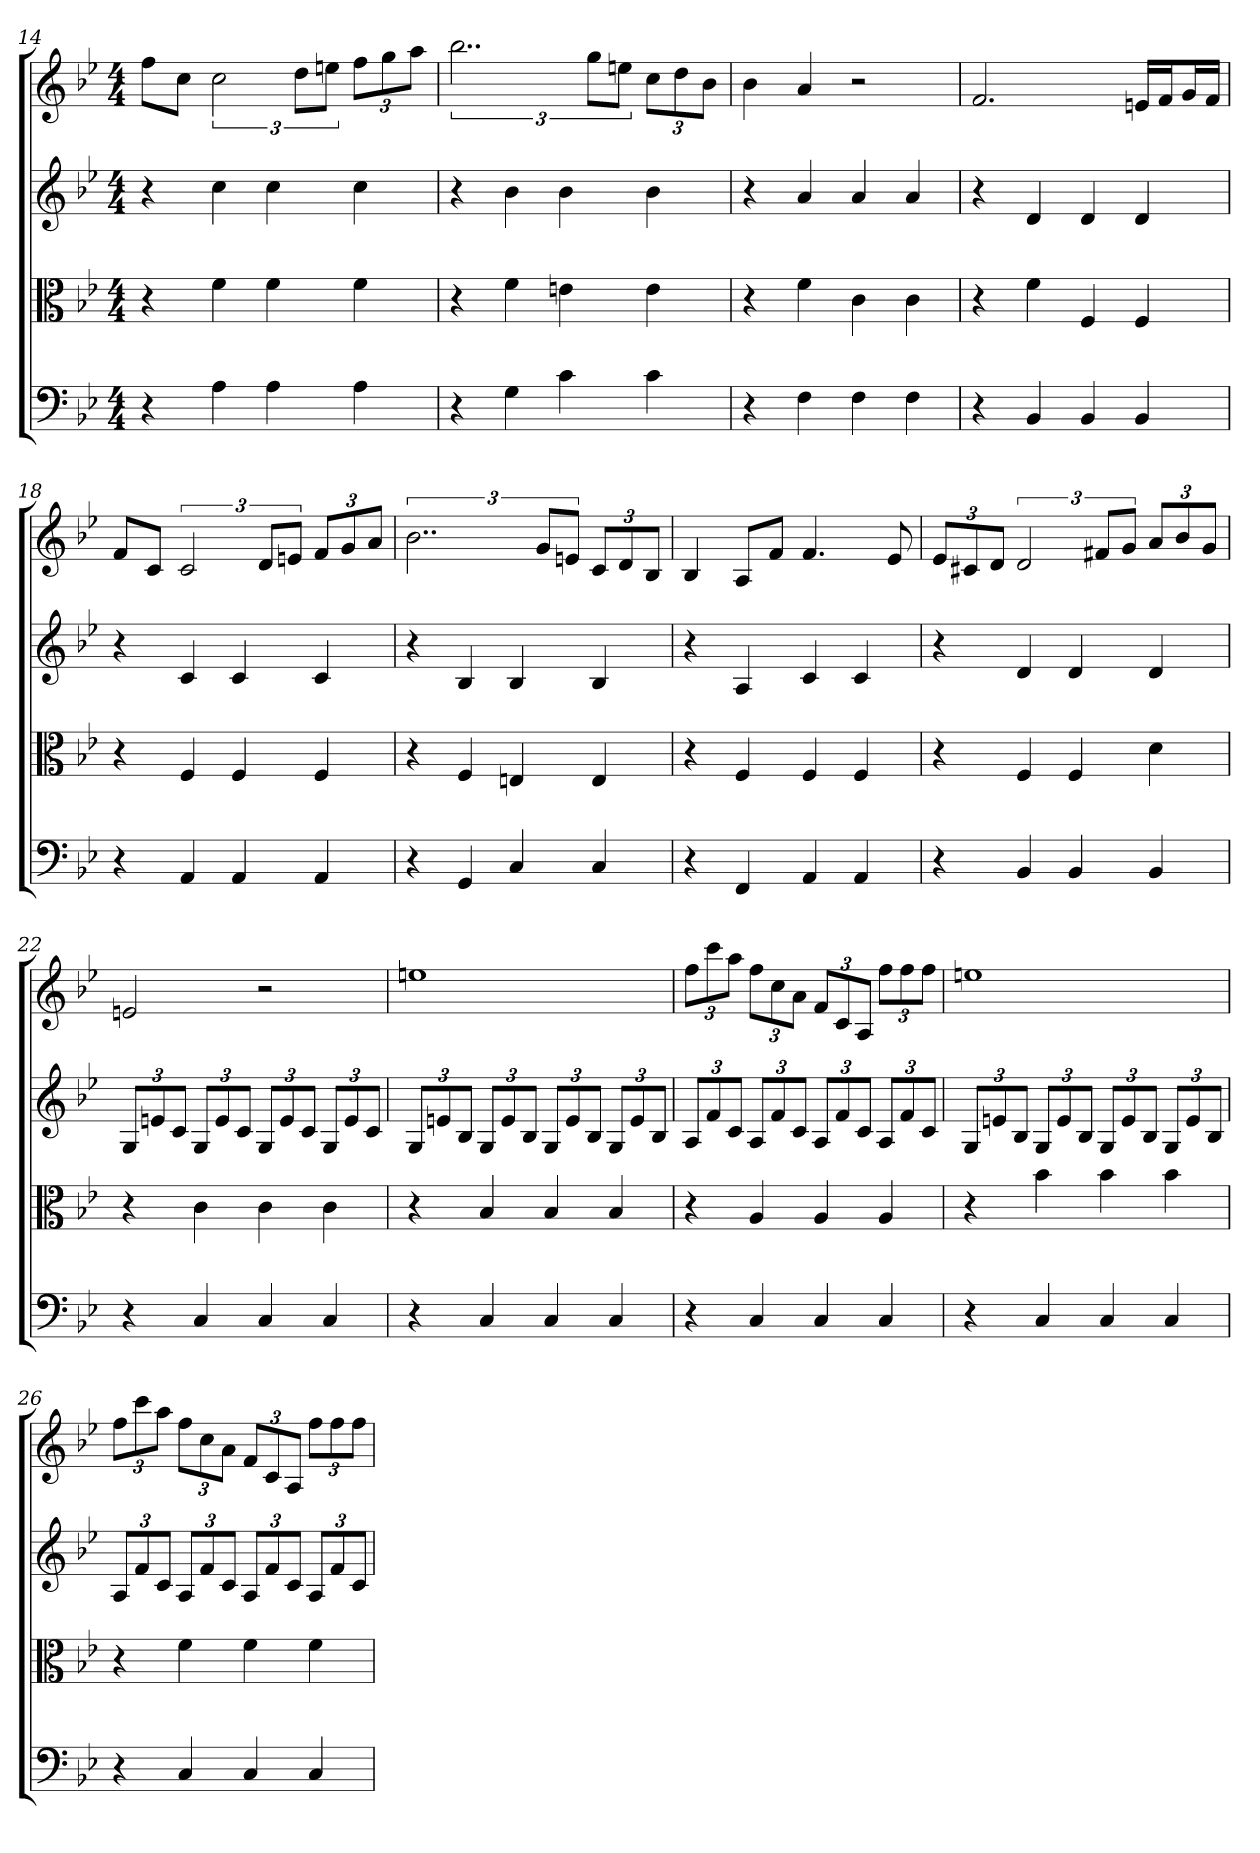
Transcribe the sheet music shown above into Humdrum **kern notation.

**kern	**kern	**kern	**kern
*part4	*part3	*part2	*part1
*staff4	*staff3	*staff2	*staff1
*clefF4	*clefC3	*	*
*k[b-e-]	*k[b-e-]	*k[b-e-]	*k[b-e-]
*B-:	*B-:	*B-:	*B-:
*M4/4	*M4/4	*M4/4	*M4/4
=14	=14	=14	=14
4r	4r	4r	8ffL
.	.	.	8ccJ
4A	4f	4cc	3cc
4A	4f	4cc	.
.	.	.	12ddL
.	.	.	12eenJ
4A	4f	4cc	12ffL
.	.	.	12gg
.	.	.	12aaJ
=15	=15	=15	=15
4r	4r	4r	3..bb-
4G	4f	4b-	.
4c	4en	4b-	.
.	.	.	12ggL
.	.	.	12eenJ
4c	4e	4b-	12ccL
.	.	.	12dd
.	.	.	12b-J
=16	=16	=16	=16
4r	4r	4r	4b-
4F	4f	4a	4a
4F	4c	4a	2r
4F	4c	4a	.
=17	=17	=17	=17
4r	4r	4r	2.f
4BB-	4f	4d	.
4BB-	4F	4d	.
4BB-	4F	4d	16enLL
.	.	.	16fJ
.	.	.	16gL
.	.	.	16fJJ
=18	=18	=18	=18
4r	4r	4r	8fL
.	.	.	8cJ
4AA	4F	4c	3c
4AA	4F	4c	.
.	.	.	12dL
.	.	.	12enJ
4AA	4F	4c	12fL
.	.	.	12g
.	.	.	12aJ
=19	=19	=19	=19
4r	4r	4r	3..b-
4GG	4F	4B-	.
4C	4En	4B-	.
.	.	.	12gL
.	.	.	12enJ
4C	4E	4B-	12cL
.	.	.	12d
.	.	.	12B-J
=20	=20	=20	=20
4r	4r	4r	4B-
4FF	4F	4A	8AL
.	.	.	8fJ
4AA	4F	4c	4.f
4AA	4F	4c	.
.	.	.	8e-
=21	=21	=21	=21
4r	4r	4r	12e-L
.	.	.	12c#X
.	.	.	12dJ
4BB-	4F	4d	3d
4BB-	4F	4d	.
.	.	.	12f#XL
.	.	.	12gJ
4BB-	4d	4d	12aL
.	.	.	12b-
.	.	.	12gJ
=22	=22	=22	=22
4r	4r	12GL	2en
.	.	12en	.
.	.	12cJ	.
4C	4c	12GL	.
.	.	12e	.
.	.	12cJ	.
4C	4c	12GL	2r
.	.	12e	.
.	.	12cJ	.
4C	4c	12GL	.
.	.	12e	.
.	.	12cJ	.
=23	=23	=23	=23
4r	4r	12GL	1een
.	.	12en	.
.	.	12B-J	.
4C	4B-	12GL	.
.	.	12e	.
.	.	12B-J	.
4C	4B-	12GL	.
.	.	12e	.
.	.	12B-J	.
4C	4B-	12GL	.
.	.	12e	.
.	.	12B-J	.
=24	=24	=24	=24
4r	4r	12AL	12ffL
.	.	12f	12ccc
.	.	12cJ	12aaJ
4C	4A	12AL	12ffL
.	.	12f	12cc
.	.	12cJ	12aJ
4C	4A	12AL	12fL
.	.	12f	12c
.	.	12cJ	12AJ
4C	4A	12AL	12ffL
.	.	12f	12ff
.	.	12cJ	12ffJ
=25	=25	=25	=25
4r	4r	12GL	1een
.	.	12en	.
.	.	12B-J	.
4C	4b-	12GL	.
.	.	12e	.
.	.	12B-J	.
4C	4b-	12GL	.
.	.	12e	.
.	.	12B-J	.
4C	4b-	12GL	.
.	.	12e	.
.	.	12B-J	.
=26	=26	=26	=26
4r	4r	12AL	12ffL
.	.	12f	12ccc
.	.	12cJ	12aaJ
4C	4f	12AL	12ffL
.	.	12f	12cc
.	.	12cJ	12aJ
4C	4f	12AL	12fL
.	.	12f	12c
.	.	12cJ	12AJ
4C	4f	12AL	12ffL
.	.	12f	12ff
.	.	12cJ	12ffJ
=	=	=	=
*-	*-	*-	*-
